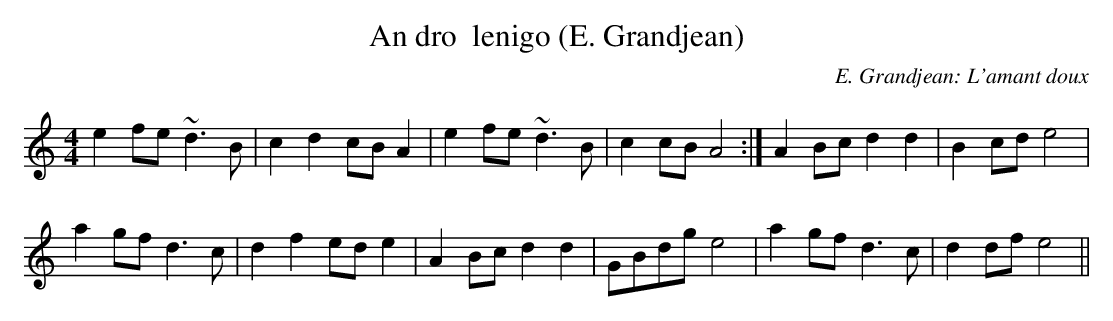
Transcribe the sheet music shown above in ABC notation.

X:1
T:An dro  lenigo (E. Grandjean)
C:E. Grandjean: L'amant doux
M:4/4
L:1/8
K:C
e2 fe ~d3 B|c2 d2 cB A2|\
e2 fe ~d3B|c2 cB A4:|\
A2 Bc d2 d2|B2 cd e4|
a2 gf d3c|d2 f2 ed e2|\
A2 Bc d2 d2|GBdg e4|\
a2 gf d3c|d2 df e4||
